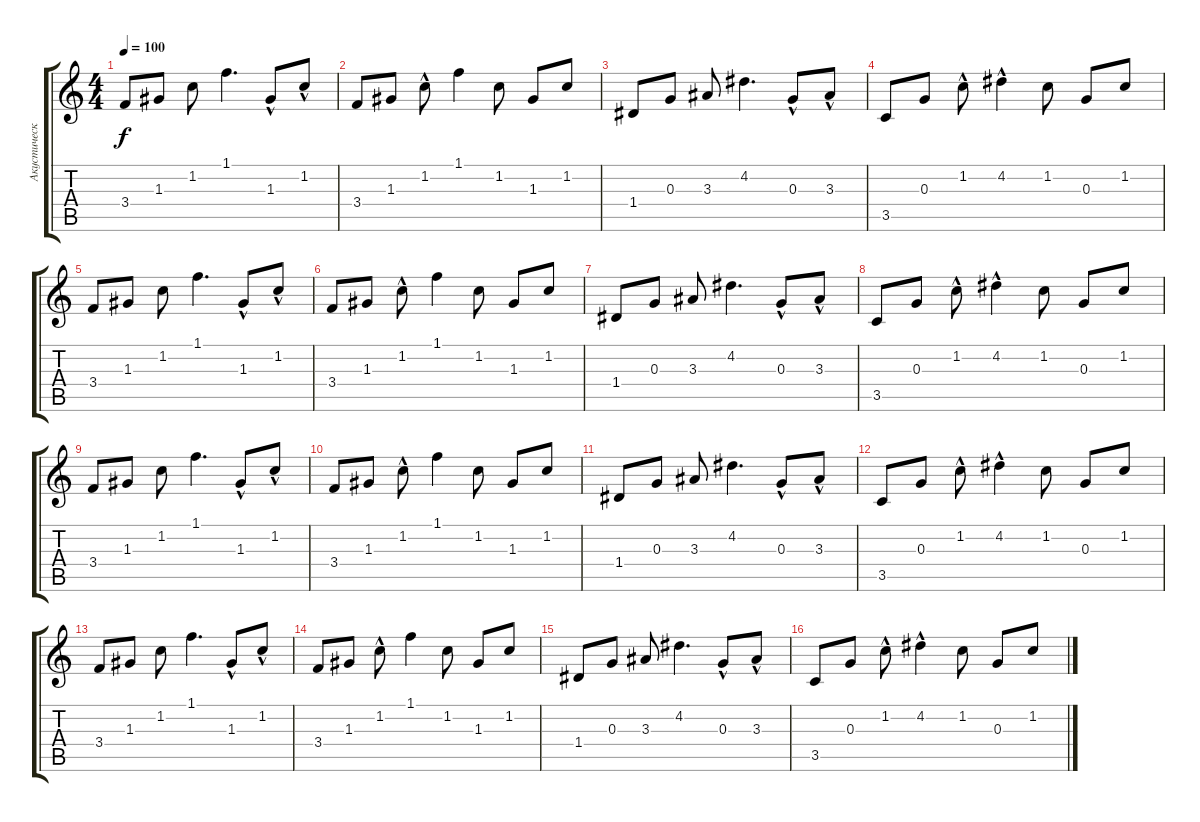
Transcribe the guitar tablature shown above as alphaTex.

\track ("Акустическая Гитара" "Акустическ") {instrument acousticguitarsteel}
\staff {score tabs}
\tuning (E4 B3 G3 D3 A2 E2) {hide}
\ts (4 4)
\tempo 100
\clef g2
\ks c
3.4.8{dy f instrument acousticguitarsteel} 1.3.8 1.2.8 1.1.4{d} 1.3{hac}.8 1.2{hac}.8 |
3.4.8 1.3.8 1.2{hac}.8 1.1.4 1.2.8 1.3.8 1.2.8 |
1.4.8 0.3.8 3.3.8 4.2.4{d} 0.3{hac}.8 3.3{hac}.8 |
3.5.8 0.3.8 1.2{hac}.8 4.2{hac}.4 1.2.8 0.3.8 1.2.8 |
3.4.8 1.3.8 1.2.8 1.1.4{d} 1.3{hac}.8 1.2{hac}.8 |
3.4.8 1.3.8 1.2{hac}.8 1.1.4 1.2.8 1.3.8 1.2.8 |
1.4.8 0.3.8 3.3.8 4.2.4{d} 0.3{hac}.8 3.3{hac}.8 |
3.5.8 0.3.8 1.2{hac}.8 4.2{hac}.4 1.2.8 0.3.8 1.2.8 |
3.4.8 1.3.8 1.2.8 1.1.4{d} 1.3{hac}.8 1.2{hac}.8 |
3.4.8 1.3.8 1.2{hac}.8 1.1.4 1.2.8 1.3.8 1.2.8 |
1.4.8 0.3.8 3.3.8 4.2.4{d} 0.3{hac}.8 3.3{hac}.8 |
3.5.8 0.3.8 1.2{hac}.8 4.2{hac}.4 1.2.8 0.3.8 1.2.8 |
3.4.8 1.3.8 1.2.8 1.1.4{d} 1.3{hac}.8 1.2{hac}.8 |
3.4.8 1.3.8 1.2{hac}.8 1.1.4 1.2.8 1.3.8 1.2.8 |
1.4.8 0.3.8 3.3.8 4.2.4{d} 0.3{hac}.8 3.3{hac}.8 |
3.5.8 0.3.8 1.2{hac}.8 4.2{hac}.4 1.2.8 0.3.8 1.2.8
